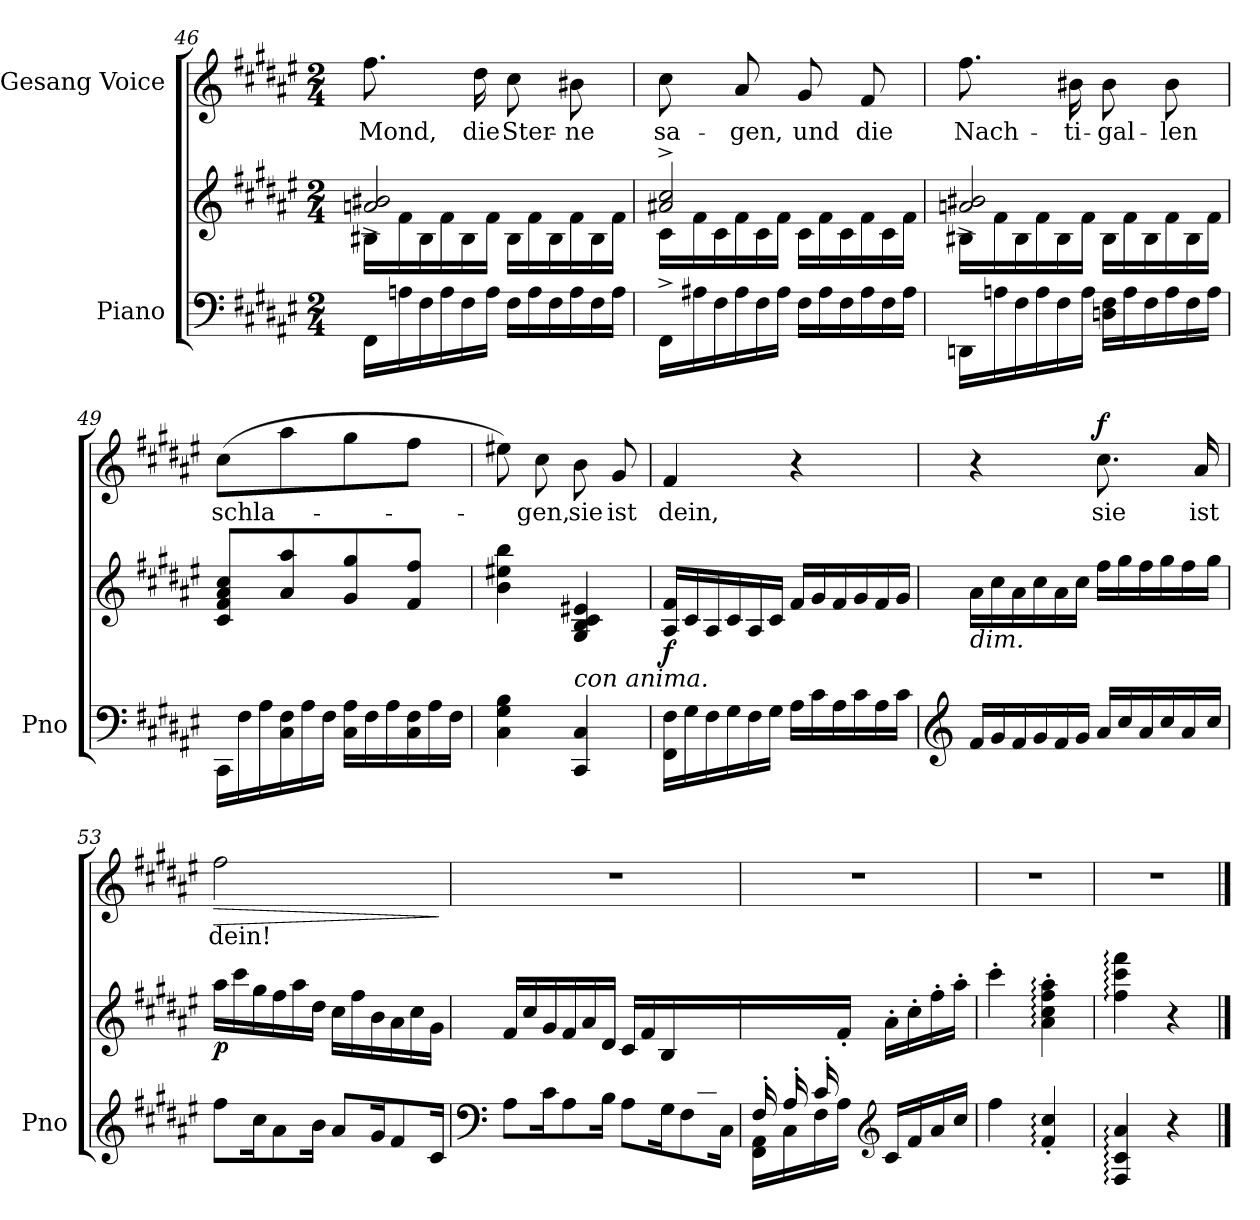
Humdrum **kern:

**kern	**kern	**dynam	**kern	**text	**dynam
*part2	*part2	*part2	*part1	*part1	*part1
*staff3	*staff2	*staff2/3	*staff1	*staff1	*staff1
*I"Piano	*	*	*I"Gesang Voice	*	*
*I'Pno	*	*	*	*	*
*clefF4	*clefG2	*	*clefG2	*	*
*k[f#c#g#d#a#e#]	*k[f#c#g#d#a#e#]	*	*k[f#c#g#d#a#e#]	*	*
*M2/4	*M2/4	*	*M2/4	*	*
*Xtuplet	*Xtuplet	*	*	*	*
=46	=46	=46	=46	=46	=46
*	*^	*	*	*	*
!	!	!	!	!	!LO:LY:b	!
24FF#\LL	24B#X\LL	2an/^ 2b#X/^	.	8.ff#\	Mond,	.
24An\	24f#\	.	.	.	.	.
24F#\	24B#\	.	.	.	.	.
24A\	24f#\	.	.	.	.	.
24F#\	24B#\	.	.	.	.	.
!	!	!	!	!	!LO:LY:b	!
.	.	.	.	16dd#\	die	.
24A\JJ	24f#\JJ	.	.	.	.	.
!	!	!	!	!	!LO:LY:b	!
24F#\LL	24B#\LL	.	.	8cc#\	Ster-	.
24A\	24f#\	.	.	.	.	.
24F#\	24B#\	.	.	.	.	.
!	!	!	!	!	!LO:LY:b	!
24A\	24f#\	.	.	8b#X\	-ne	.
24F#\	24B#\	.	.	.	.	.
24A\JJ	24f#\JJ	.	.	.	.	.
=47	=47	=47	=47	=47	=47	=47
!	!	!	!	!	!LO:LY:b	!
24FF#^\LL	2a#X/^ 2cc#/^	24c#\LL	.	8cc#\	sa-	.
24A#X\	.	24f#\	.	.	.	.
24F#\	.	24c#\	.	.	.	.
!	!	!	!	!	!LO:LY:b	!
24A#\	.	24f#\	.	8a#/	-gen,	.
24F#\	.	24c#\	.	.	.	.
24A#\JJ	.	24f#\JJ	.	.	.	.
!	!	!	!	!	!LO:LY:b	!
24F#\LL	.	24c#\LL	.	8g#/	und	.
24A#\	.	24f#\	.	.	.	.
24F#\	.	24c#\	.	.	.	.
!	!	!	!	!	!LO:LY:b	!
24A#\	.	24f#\	.	8f#/	die	.
24F#\	.	24c#\	.	.	.	.
24A#\JJ	.	24f#\JJ	.	.	.	.
!!LO:LB:g=z
=48	=48	=48	=48	=48	=48	=48
!	!	!	!	!	!LO:LY:b	!
24DDn\LL	24B#X\LL	2an/^ 2b#X/^	.	8.ff#\	Nach-	.
24An\	24f#\	.	.	.	.	.
24F#\	24B#\	.	.	.	.	.
24A\	24f#\	.	.	.	.	.
24F#\	24B#\	.	.	.	.	.
!	!	!	!	!	!LO:LY:b	!
.	.	.	.	16b#X\	-ti-	.
24A\JJ	24f#\JJ	.	.	.	.	.
!	!	!	!	!	!LO:LY:b	!
24Dn\ 24F#\LL	24B#\LL	.	.	8b#\	-gal-	.
24A\	24f#\	.	.	.	.	.
24F#\	24B#\	.	.	.	.	.
!	!	!	!	!	!LO:LY:b	!
24A\	24f#\	.	.	8b#\	-len	.
24F#\	24B#\	.	.	.	.	.
24A\JJ	24f#\JJ	.	.	.	.	.
*	*v	*v	*	*	*	*
=49	=49	=49	=49	=49	=49
!	!	!	!	!LO:LY:b	!
24CC#\LL	8c#/ 8f#/ 8a#/ 8cc#/L	.	(>8cc#\L	schla-	.
24F#\	.	.	.	.	.
24A#\	.	.	.	.	.
24C#\ 24F#\	8a#/ 8aa#/	.	8aa#\	.	.
24A#\	.	.	.	.	.
24F#\JJ	.	.	.	.	.
24C#\ 24A#\LL	8g#/ 8gg#/	.	8gg#\	.	.
24F#\	.	.	.	.	.
24A#\	.	.	.	.	.
24C#\ 24F#\	8f#/ 8ff#/J	.	8ff#\J	.	.
24A#\	.	.	.	.	.
24F#\JJ	.	.	.	.	.
=50	=50	=50	=50	=50	=50
4C#\ 4G#\ 4B\	4b\ 4ee#X\ 4bb\	.	8ee#X\)	.	.
!	!	!	!	!LO:LY:b	!
.	.	.	8cc#\	-gen,	.
!LO:TX:a:i:t=con anima.	!	!	!	!	!
!	!	!	!	!LO:LY:b	!
4CC#/ 4C#/	4G#/ 4B/ 4c#/ 4e#X/	.	8b\	sie	.
!	!	!	!	!LO:LY:b	!
.	.	.	8g#/	ist	.
!!LO:LB:g=z
=51	=51	=51	=51	=51	=51
!	!	!LO:DY:b	!	!LO:LY:b	!
24FF#\ 24F#\LL	24A#/ 24f#/LL	f	4f#/	dein,	.
24G#\	24c#/	.	.	.	.
24F#\	24A#/	.	.	.	.
24G#\	24c#/	.	.	.	.
24F#\	24A#/	.	.	.	.
24G#\JJ	24c#/JJ	.	.	.	.
24A#\LL	24f#/LL	.	4r	.	.
24c#\	24g#/	.	.	.	.
24A#\	24f#/	.	.	.	.
24c#\	24g#/	.	.	.	.
24A#\	24f#/	.	.	.	.
24c#\JJ	24g#/JJ	.	.	.	.
=52	=52	=52	=52	=52	=52
*clefG2	*	*	*	*	*
!	!LO:TX:b:i:t=dim.	!	!	!	!
24f#/LL	24a#\LL	.	4r	.	.
24g#/	24cc#\	.	.	.	.
24f#/	24a#\	.	.	.	.
24g#/	24cc#\	.	.	.	.
24f#/	24a#\	.	.	.	.
24g#/JJ	24cc#\JJ	.	.	.	.
!	!	!	!	!LO:LY:b	!LO:DY:a
24a#/LL	24ff#\LL	.	8.cc#\	sie	f
24cc#/	24gg#\	.	.	.	.
24a#/	24ff#\	.	.	.	.
24cc#/	24gg#\	.	.	.	.
24a#/	24ff#\	.	.	.	.
!	!	!	!	!LO:LY:b	!
.	.	.	16a#/	ist	.
24cc#/JJ	24gg#\JJ	.	.	.	.
=53	=53	=53	=53	=53	=53
!	!	!LO:DY:b	!	!LO:LY:b	!LO:HP:b
12ff#\L	24aa#\LL	p	2ff#\	dein!	>
.	24ccc#\	.	.	.	.
24cc#\K	24gg#\	.	.	.	.
12a#\	24ff#\	.	.	.	.
.	24aa#\	.	.	.	.
24b\Jk	24dd#\JJ	.	.	.	.
12a#/L	24cc#\LL	.	.	.	.
.	24ff#\	.	.	.	.
24g#/K	24b\	.	.	.	.
12f#/	24a#\	.	.	.	.
.	24cc#\	.	.	.	.
24c#/Jk	24g#\JJ	.	.	.	.
.	.	.	.	.	]
!!LO:LB:g=z
=54	=54	=54	=54	=54	=54
*clefF4	*	*	*	*	*
*^	*	*	*	*	*
4.ryy	12A#\L	24f#/LL	.	2r	.	.
.	.	24cc#/	.	.	.	.
.	24c#\K	24g#/	.	.	.	.
.	12A#\	24f#/	.	.	.	.
.	.	24a#/	.	.	.	.
.	24B\Jk	24d#/JJ	.	.	.	.
.	12A#\L	24c#/LL	.	.	.	.
.	.	24f#/	.	.	.	.
.	24G#\K	24B/	.	.	.	.
24A#/	12F#\	8ryy	.	.	.	.
24c#/	.	.	.	.	.	.
24G#/JJ	24C#\Jk	.	.	.	.	.
=55	=55	=55	=55	=55	=55	=55
16F#'/LL	16FF#\ 16AA#\LL	8.ryy	.	2r	.	.
16A#'/	16C#\	.	.	.	.	.
16c#'/	16F#\	.	.	.	.	.
4ryy	16A#\JJ	16f#'\JJ	.	.	.	.
*clefG2	*	*	*	*	*	*
.	16c#/LL	16a#'\LL	.	.	.	.
.	16f#/	16cc#'\	.	.	.	.
.	16a#/	16ff#'\	.	.	.	.
16ryy	16cc#/JJ	16aa#'\JJ	.	.	.	.
*v	*v	*	*	*	*	*
=56	=56	=56	=56	=56	=56
4ff#\	4ccc#'\	.	2r	.	.
4f#/:' 4cc#/:'	4a#\:' 4cc#\:' 4ff#\:' 4aa#\:'	.	.	.	.
=57	=57	=57	=57	=57	=57
4F#/: 4c#/: 4a#/:	4ff#\: 4ccc#\: 4fff#\:	.	2r	.	.
4r	4r	.	.	.	.
==	==	==	==	==	==
*-	*-	*-	*-	*-	*-
